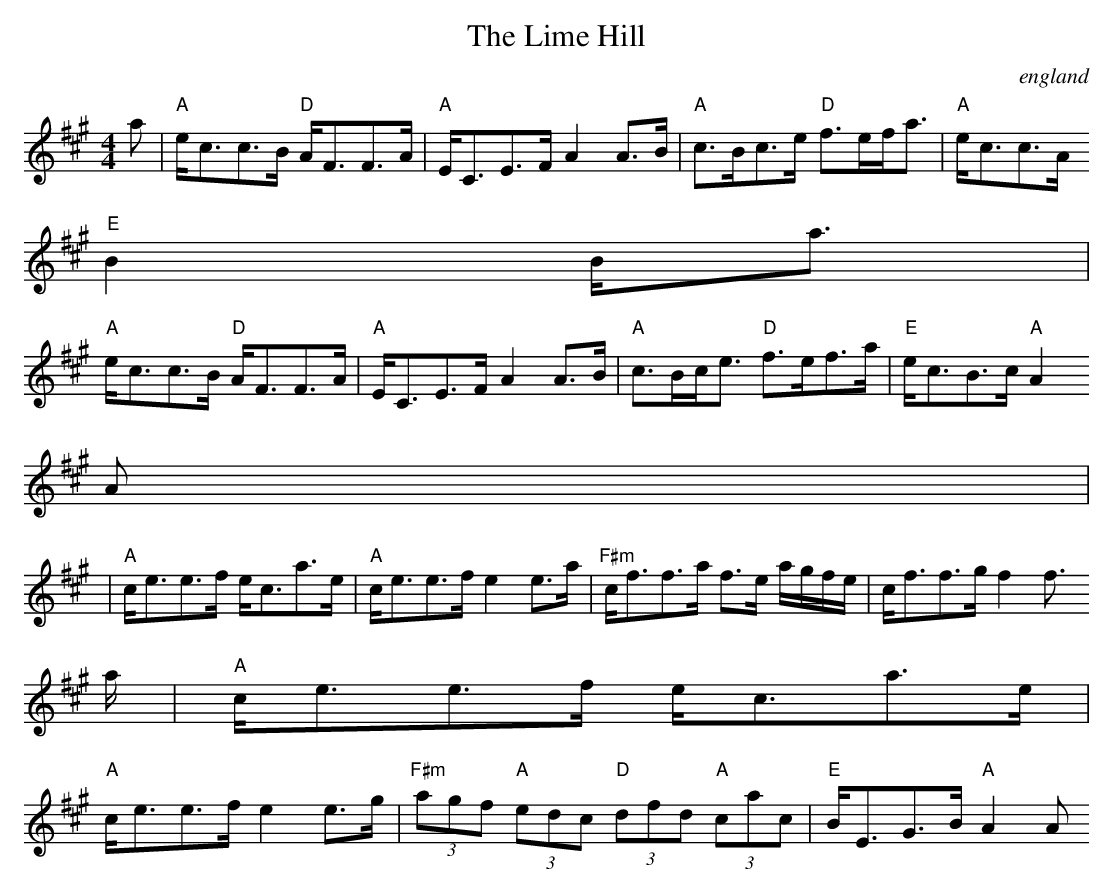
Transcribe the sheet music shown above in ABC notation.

X:1
T:Lime Hill, The
O:england
M:4/4
L:1/8
K:A
a|"A"e<cc>B "D"A<FF>A|"A"E<CE>F A2 A>B|"A"c>Bc>e "D"f>ef<a|"A"e<cc>A "E"
B2 B<a|
"A"e<cc>B "D"A<FF>A|"A"E<CE>F A2 A>B|"A"c>Bc<e "D"f>ef>a|"E"e<cB>c "A"A2
A|
|"A"c<ee>f e<ca>e|"A"c<ee>f e2 e>a|"F#m"c<ff>a f>e a/g/f/e/|c<ff>g f2 f>
a|"A"c<ee>f e<ca>e|
"A"c<ee>f e2 e>g|"F#m"(3agf "A"(3edc "D"(3dfd "A"(3cac|"E"B<EG>B "A"A2 A
||
